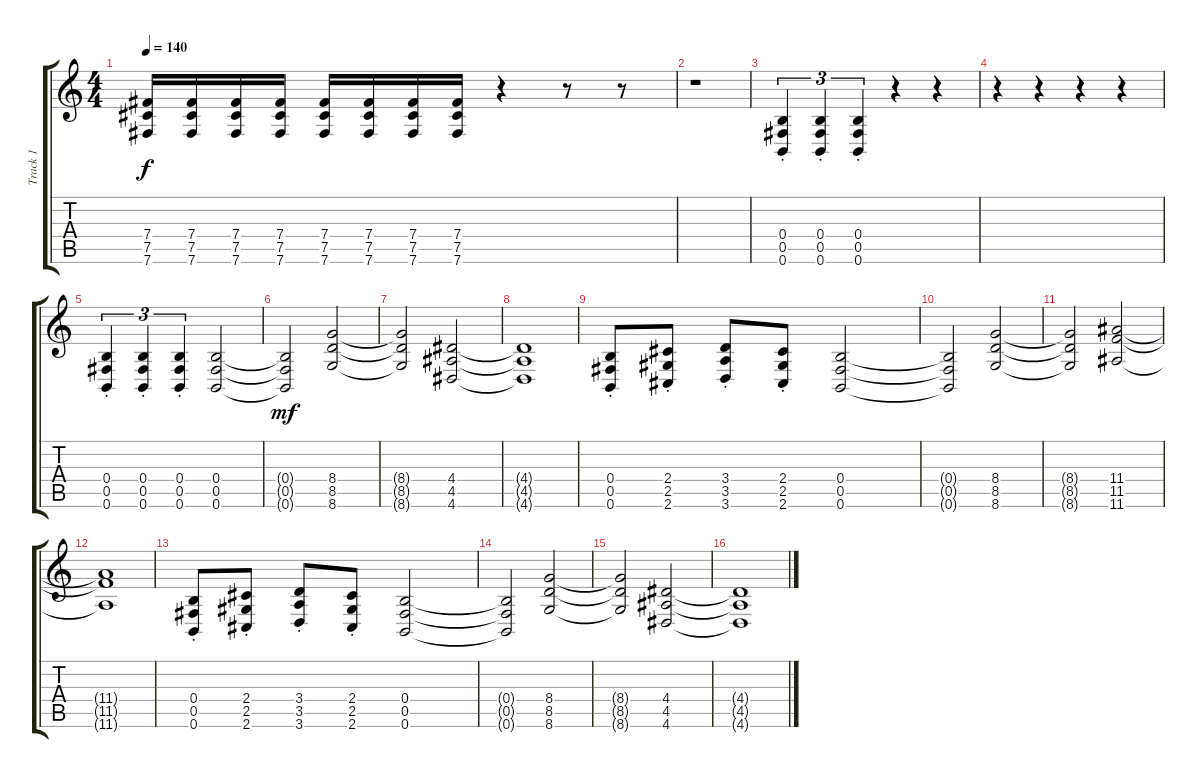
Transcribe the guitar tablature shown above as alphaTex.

\track ("Track 1" "Track 1") {instrument distortionguitar}
\staff {score tabs}
\tuning (Db4 Ab3 E3 B2 Gb2 B1) {hide}
\ts (4 4)
\tempo 140
\clef g2
\ks c
(7.4 7.5 7.6).16{dy f} (7.4 7.5 7.6).16 (7.4 7.5 7.6).16 (7.4 7.5 7.6).16 (7.4 7.5 7.6).16 (7.4 7.5 7.6).16 (7.4 7.5 7.6).16 (7.4 7.5 7.6).16 r.4 r.8 r.8 |
r.1 |
(0.4{st} 0.5{st} 0.6{st}).4{tu (3 2)} (0.4{st} 0.5{st} 0.6{st}).4{tu (3 2)} (0.4{st} 0.5{st} 0.6{st}).4{tu (3 2)} r.4 r.4 |
r.4 r.4 r.4 r.4 |
(0.4{st} 0.5{st} 0.6{st}).4{tu (3 2)} (0.4{st} 0.5{st} 0.6{st}).4{tu (3 2)} (0.4{st} 0.5{st} 0.6{st}).4{tu (3 2)} (0.4 0.5 0.6).2 |
(0.4{t} 0.5{t} 0.6{t}).2{dy mf} (8.4 8.5 8.6).2 |
(8.4{t} 8.5{t} 8.6{t}).2 (4.4 4.5 4.6).2 |
(4.4{t} 4.5{t} 4.6{t}).1 |
(0.4{st} 0.5{st} 0.6{st}).8 (2.4{st} 2.5{st} 2.6{st}).8 (3.4{st} 3.5{st} 3.6{st}).8 (2.4{st} 2.5{st} 2.6{st}).8 (0.4 0.5 0.6).2 |
(0.4{t} 0.5{t} 0.6{t}).2 (8.4 8.5 8.6).2 |
(8.4{t} 8.5{t} 8.6{t}).2 (11.4 11.5 11.6).2 |
(11.4{t} 11.5{t} 11.6{t}).1 |
(0.4{st} 0.5{st} 0.6{st}).8 (2.4{st} 2.5{st} 2.6{st}).8 (3.4{st} 3.5{st} 3.6{st}).8 (2.4{st} 2.5{st} 2.6{st}).8 (0.4 0.5 0.6).2 |
(0.4{t} 0.5{t} 0.6{t}).2 (8.4 8.5 8.6).2 |
(8.4{t} 8.5{t} 8.6{t}).2 (4.4 4.5 4.6).2 |
(4.4{t} 4.5{t} 4.6{t}).1
